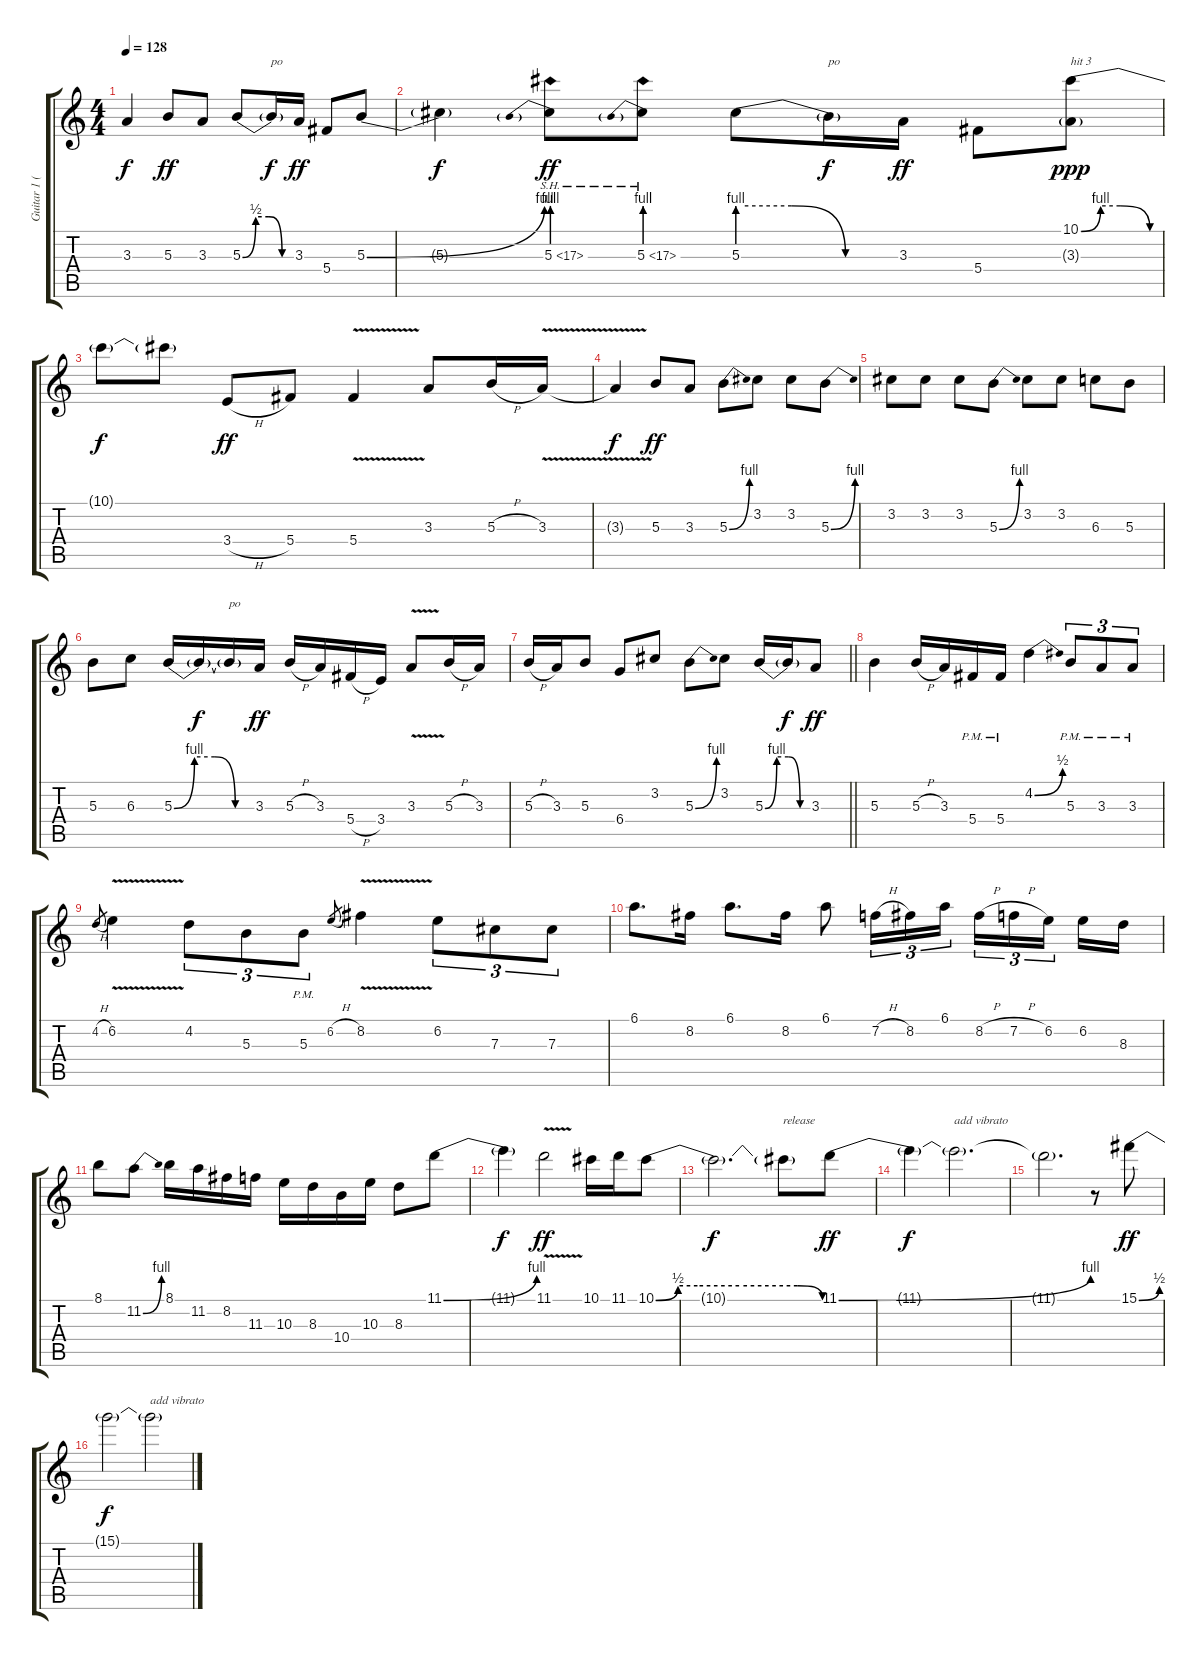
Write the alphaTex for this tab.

\track ("Guitar 1 (Slash)" "Guitar 1 (") {instrument overdrivenguitar}
\staff {score tabs}
\tuning (Eb4 Bb3 Gb3 Db3 Ab2 Eb2) {hide}
\ts (4 4)
\tempo 128
\clef g2
\ks c
3.3{t}.4{dy f} 5.3.8{dy ff} 3.3.8 5.3{be (custom 0 0 15 2 30 2 45 0 60 0)}.8 5.3{t}.16{txt "po" dy f} 3.3.16{dy ff} 5.4.8 5.3{be (bend 0 0 60 4)}.8 |
5.3{t}.4{dy f} 5.3{be (prebend 0 4 60 4) sh 12}.8{dy ff} 5.3{be (prebend 0 4 60 4) sh 12}.8 5.3{be (custom 0 4 20 4 40 0 60 0)}.8 5.3{t}.16{txt "po" dy f} 3.3.16{dy ff} 5.4.8 (10.1{be (custom 0 0 15 4 30 4 53 0 60 0)} 3.3{g}).8{txt "hit 3" dy ppp} |
10.1{t}.8{dy f} 10.1{t}.8 3.4{h}.8{dy ff} 5.4.8 5.4{v}.4 3.3.8 5.3{h}.16 3.3{v}.16 |
3.3{t}.4{dy f} 5.3.8{dy ff} 3.3.8 5.3{be (bend 0 0 60 4)}.8 3.2.8 3.2.8 5.3{be (bend 0 0 60 4)}.8 |
3.2.8 3.2.8 3.2.8 5.3{be (bend 0 0 60 4)}.8 3.2.8 3.2.8 6.3.8 5.3.8 |
5.3.8 6.3.8 5.3{be (custom 0 0 15 4 30 4 45 0 60 0)}.16 5.3{t}.16{dy f} 5.3{t}.16{txt "po"} 3.3.16{dy ff} 5.3{h}.16 3.3.16 5.4{h}.16 3.4.16 3.3{v}.8 5.3{h}.16 3.3.16 |
\barLineRight lightlight
5.3{h}.16 3.3.16 5.3.8 6.4.8 3.2.8 5.3{be (bend 0 0 60 4)}.8 3.2.8 5.3{be (custom 0 0 15 4 30 4 45 0 60 0)}.16 5.3{t}.16{dy f} 3.3.8{dy ff} |
5.3.4 5.3{h}.16 3.3.16 5.4{pm}.16 5.4{pm}.16 4.2{be (bend 0 0 60 2)}.4 5.3{pm}.8{tu (3 2)} 3.3{pm}.8{tu (3 2)} 3.3{pm}.8{tu (3 2)} |
4.2{h}.8{gr} 6.2{v}.4 4.2.8{tu (3 2)} 5.3.8{tu (3 2)} 5.3{pm}.8{tu (3 2)} 6.2{h}.8{gr} 8.2{v}.4 6.2.8{tu (3 2)} 7.3.8{tu (3 2)} 7.3.8{tu (3 2)} |
6.1.8{d} 8.2.16 6.1.8{d} 8.2.16 6.1.8 7.2{h}.16{tu (3 2)} 8.2.16{tu (3 2)} 6.1.16{tu (3 2)} 8.2{h}.16{tu (3 2)} 7.2{h}.16{tu (3 2)} 6.2.16{tu (3 2) beam splitsecondary} 6.2.16 8.3.16 |
8.1.8 11.2{be (bend 0 0 60 4)}.8 8.1.16 11.2.16 8.2.16 11.3.16 10.3.16 8.3.16 10.4.16 10.3.16 8.3.8 11.1{be (bend 0 0 60 4)}.8 |
11.1{t}.4{dy f} 11.1{v}.2{dy ff} 10.1.16 11.1.16 10.1{be (custom 0 0 8 2 15 2 30 2 51 2 60 0)}.8 |
10.1{t}.2{d dy f} 10.1{t}.8{txt "release"} 11.1{be (bend 0 0 60 4)}.8{dy ff} |
11.1{t}.4{dy f} 11.1{t}.2{d txt "add vibrato"} |
11.1{t}.2{d} r.8 15.1{be (bend 0 0 60 2)}.8{dy ff} |
15.1{t}.2{dy f} 15.1{t}.2{txt "add vibrato"}
